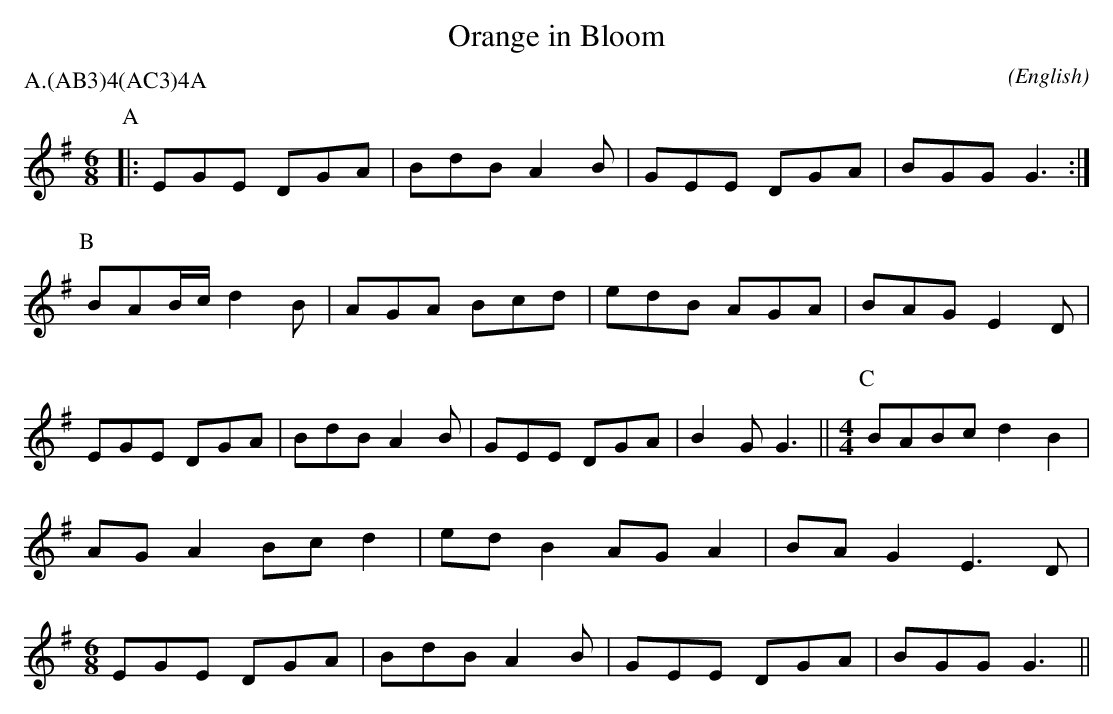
X:1
T:Orange in Bloom
M:6/8
C:
O:English
P:A.(AB3)4(AC3)4A
K:G
P:A
|:     EGE       DGA   | BdB   A2B   | GEE   DGA   | BGG   G3   :|\
P:B
       BAB/2c/2  d2B   | AGA   Bcd   | edB   AGA   | BAG   E2D  |\
       EGE       DGA   | BdB   A2B   | GEE   DGA   | B2G   G3   ||\
M:4/4
P:C
       BABc      d2 B2 | AG A2 Bc d2 | ed B2 AG A2 | BA G2 E3 D |\
M:6/8
       EGE       DGA   | BdB   A2B   | GEE   DGA   | BGG   G3   ||
